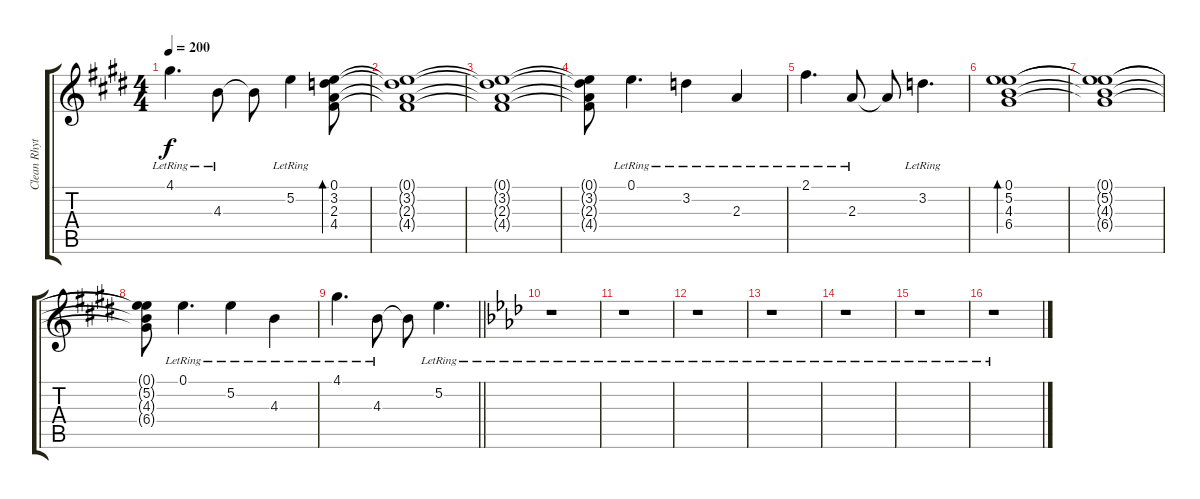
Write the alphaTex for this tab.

\track ("Clean Rhythm Guitar - Steve Vai" "Clean Rhyt") {instrument electricguitarclean}
\staff {score tabs}
\tuning (E4 B3 G3 D3 A2 E2) {hide}
\ts (4 4)
\tempo 200
\clef g2
\ks c#minor
4.1{lr}.4{d dy f} 4.3{lr}.8 4.3{t}.8 5.2{lr}.4 (0.1 3.2 2.3 4.4).8{bd 30} |
\ks e
(0.1{t} 3.2{t} 2.3{t} 4.4{t}).1 |
\ks c#minor
(0.1{t} 3.2{t} 2.3{t} 4.4{t}).1 |
(0.1{t} 3.2{t} 2.3{t} 4.4{t}).8 0.1{lr}.4{d} 3.2{lr}.4 2.3{lr}.4 |
2.1{lr}.4{d} 2.3{lr}.8 2.3{t}.8 3.2{lr}.4{d} |
\ks e
(0.1 5.2 4.3 6.4).1{bd 30} |
\ks c#minor
(0.1{t} 5.2{t} 4.3{t} 6.4{t}).1 |
(0.1{t} 5.2{t} 4.3{t} 6.4{t}).8 0.1{lr}.4{d} 5.2{lr}.4 4.3{lr}.4 |
\barLineRight lightlight
4.1{lr}.4{d} 4.3{lr}.8 4.3{t}.8 5.2{lr}.4{d} |
\ks ab
r.1 |
r.1 |
r.1 |
r.1 |
r.1 |
r.1 |
r.1
